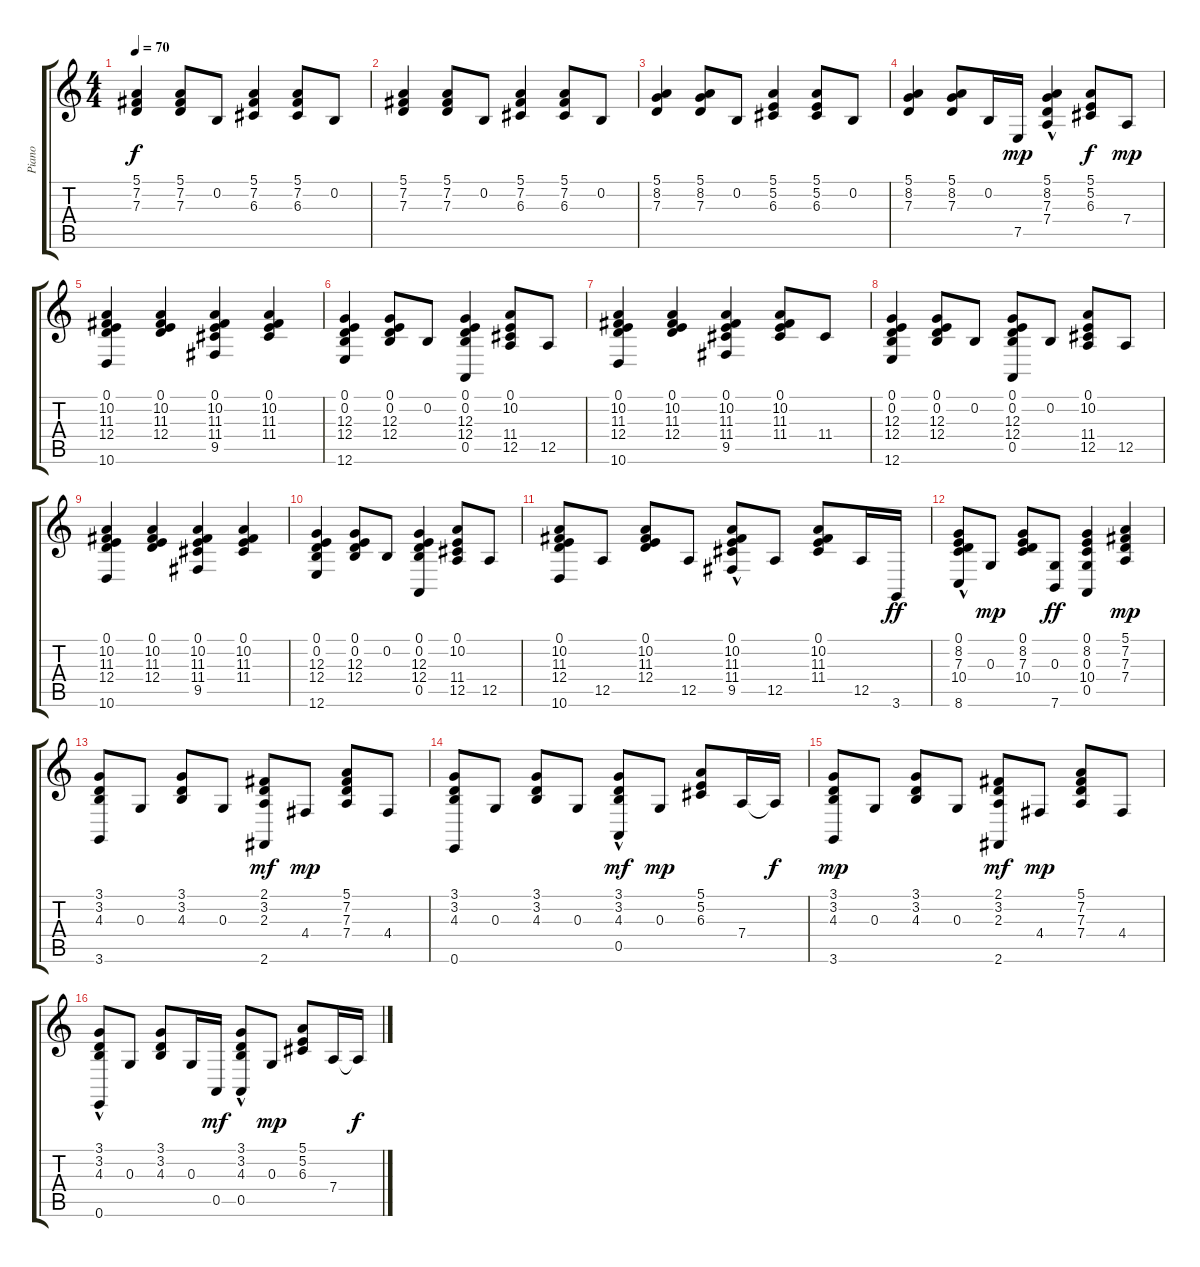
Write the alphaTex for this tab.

\track ("Piano" "Piano") {instrument electricgrandpiano}
\staff {score tabs}
\tuning (E4 B3 G3 D3 A2 E2) {hide}
\ts (4 4)
\tempo 70
\clef g2
\ks c
(5.1 7.2 7.3).4{dy f instrument electricgrandpiano} (5.1 7.2 7.3).8 0.2.8 (5.1 7.2 6.3).4 (5.1 7.2 6.3).8 0.2.8 |
(5.1 7.2 7.3).4 (5.1 7.2 7.3).8 0.2.8 (5.1 7.2 6.3).4 (5.1 7.2 6.3).8 0.2.8 |
(5.1 8.2 7.3).4 (5.1 8.2 7.3).8 0.2.8 (5.1 5.2 6.3).4 (5.1 5.2 6.3).8 0.2.8 |
(5.1 8.2 7.3).4 (5.1 8.2 7.3).8 0.2.16 7.5.16{dy mp} (5.1 8.2 7.3 7.4{hac}).4 (5.1 5.2 6.3).8{dy f} 7.4.8{dy mp} |
(0.1 10.2 11.3 12.4 10.6).4 (0.1 10.2 11.3 12.4).4 (0.1 10.2 11.3 11.4 9.5).4 (0.1 10.2 11.3 11.4).4 |
(0.1 0.2 12.3 12.4 12.6).4 (0.1 0.2 12.3 12.4).8 0.2.8 (0.1 0.2 12.3 12.4 0.5).4 (0.1 10.2 11.4 12.5).8 12.5.8 |
(0.1 10.2 11.3 12.4 10.6).4 (0.1 10.2 11.3 12.4).4 (0.1 10.2 11.3 11.4 9.5).4 (0.1 10.2 11.3 11.4).8 11.4.8 |
(0.1 0.2 12.3 12.4 12.6).4 (0.1 0.2 12.3 12.4).8 0.2.8 (0.1 0.2 12.3 12.4 0.5).8 0.2.8 (0.1 10.2 11.4 12.5).8 12.5.8 |
(0.1 10.2 11.3 12.4 10.6).4 (0.1 10.2 11.3 12.4).4 (0.1 10.2 11.3 11.4 9.5).4 (0.1 10.2 11.3 11.4).4 |
(0.1 0.2 12.3 12.4 12.6).4 (0.1 0.2 12.3 12.4).8 0.2.8 (0.1 0.2 12.3 12.4 0.5).4 (0.1 10.2 11.4 12.5).8 12.5.8 |
(0.1 10.2 11.3 12.4 10.6).8 12.5.8 (0.1 10.2 11.3 12.4).8 12.5.8 (0.1 10.2 11.3 11.4 9.5{hac}).8 12.5.8 (0.1 10.2 11.3 11.4).8 12.5.16 3.6.16{dy ff} |
(0.1 8.2 7.3 10.4 8.6{hac}).8 0.3.8{dy mp} (0.1 8.2 7.3 10.4).8 (0.3 7.6).8{dy ff} (0.1 8.2 0.3 10.4 0.5).4 (5.1 7.2 7.3 7.4).4{dy mp} |
(3.1 3.2 4.3 3.6).8 0.3.8 (3.1 3.2 4.3).8 0.3.8 (2.1 3.2 2.3 2.6).8{dy mf} 4.4.8{dy mp} (5.1 7.2 7.3 7.4).8 4.4.8 |
(3.1 3.2 4.3 0.6).8 0.3.8 (3.1 3.2 4.3).8 0.3.8 (3.1 3.2 4.3 0.5{hac}).8{dy mf} 0.3.8{dy mp} (5.1 5.2 6.3).8 7.4.16 7.4{t}.16{dy f} |
(3.1 3.2 4.3 3.6).8{dy mp} 0.3.8 (3.1 3.2 4.3).8 0.3.8 (2.1 3.2 2.3 2.6).8{dy mf} 4.4.8{dy mp} (5.1 7.2 7.3 7.4).8 4.4.8 |
(3.1 3.2 4.3 0.6{hac}).8 0.3.8 (3.1 3.2 4.3).8 0.3.16 0.5.16{dy mf} (3.1 3.2 4.3 0.5{hac}).8 0.3.8{dy mp} (5.1 5.2 6.3).8 7.4.16 7.4{t}.16{dy f}
